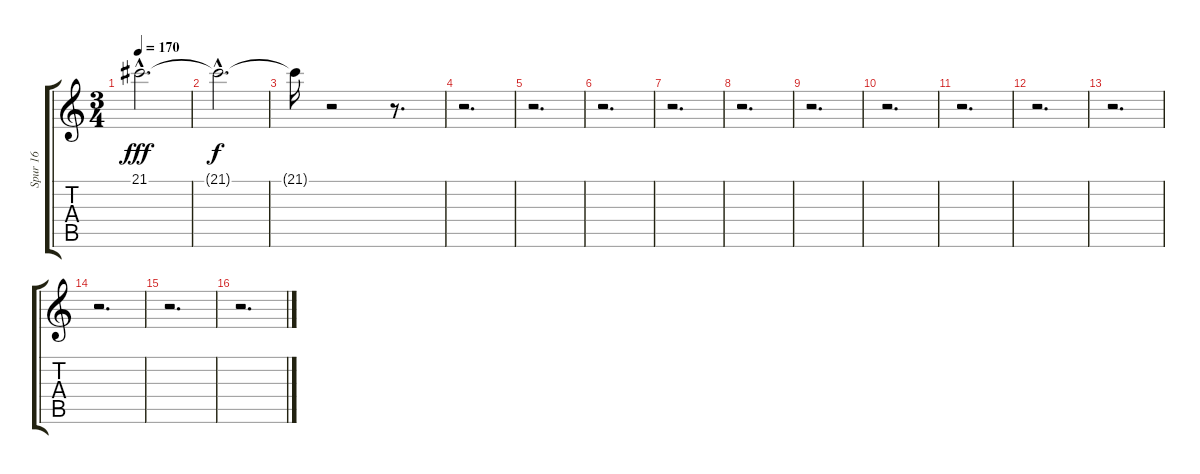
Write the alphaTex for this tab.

\track ("Spur 16" "Spur 16") {instrument stringensemble1}
\staff {score tabs}
\tuning (E4 B3 G3 D3 A2 E2) {hide}
\ts (3 4)
\tempo 170
\clef g2
\ks c
21.1{hac}.2{d dy fff} |
21.1{hac t}.2{d dy f} |
21.1{t}.16 r.2 r.8{d} |
r.2{d} |
r.2{d} |
r.2{d} |
r.2{d} |
r.2{d} |
r.2{d} |
r.2{d} |
r.2{d} |
r.2{d} |
r.2{d} |
r.2{d} |
r.2{d} |
r.2{d}
